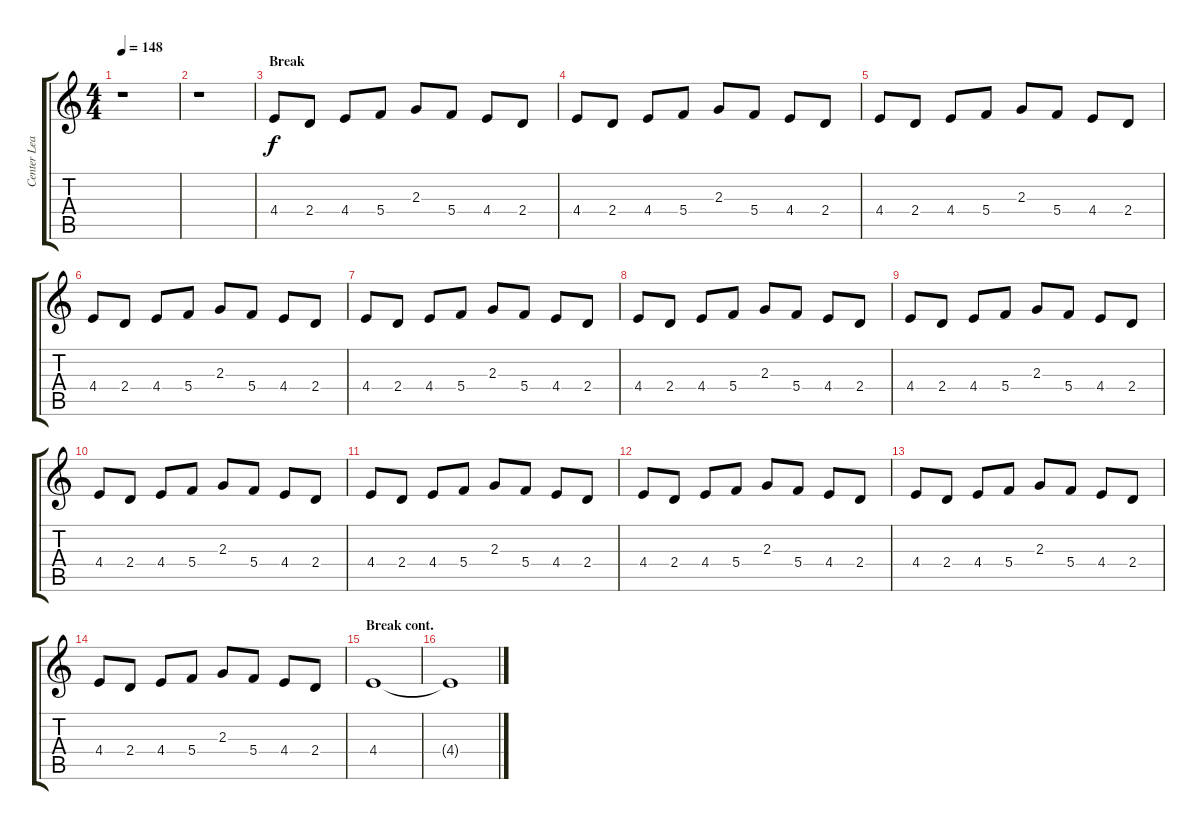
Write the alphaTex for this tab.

\track ("Center Lead 2" "Center Lea") {instrument overdrivenguitar}
\staff {score tabs}
\tuning (D4 A3 F3 C3 G2 C2) {hide}
\ts (4 4)
\tempo 148
\clef g2
\ks aminor
r.1{dy f} |
r.1 |
\section ("" "Break")
4.4.8 2.4.8 4.4.8 5.4.8 2.3.8 5.4.8 4.4.8 2.4.8 |
4.4.8 2.4.8 4.4.8 5.4.8 2.3.8 5.4.8 4.4.8 2.4.8 |
4.4.8 2.4.8 4.4.8 5.4.8 2.3.8 5.4.8 4.4.8 2.4.8 |
4.4.8 2.4.8 4.4.8 5.4.8 2.3.8 5.4.8 4.4.8 2.4.8 |
4.4.8 2.4.8 4.4.8 5.4.8 2.3.8 5.4.8 4.4.8 2.4.8 |
4.4.8 2.4.8 4.4.8 5.4.8 2.3.8 5.4.8 4.4.8 2.4.8 |
4.4.8 2.4.8 4.4.8 5.4.8 2.3.8 5.4.8 4.4.8 2.4.8 |
4.4.8 2.4.8 4.4.8 5.4.8 2.3.8 5.4.8 4.4.8 2.4.8 |
4.4.8 2.4.8 4.4.8 5.4.8 2.3.8 5.4.8 4.4.8 2.4.8 |
4.4.8 2.4.8 4.4.8 5.4.8 2.3.8 5.4.8 4.4.8 2.4.8 |
4.4.8 2.4.8 4.4.8 5.4.8 2.3.8 5.4.8 4.4.8 2.4.8 |
4.4.8 2.4.8 4.4.8 5.4.8 2.3.8 5.4.8 4.4.8 2.4.8 |
\section ("" "Break cont.")
4.4.1 |
4.4{t}.1
